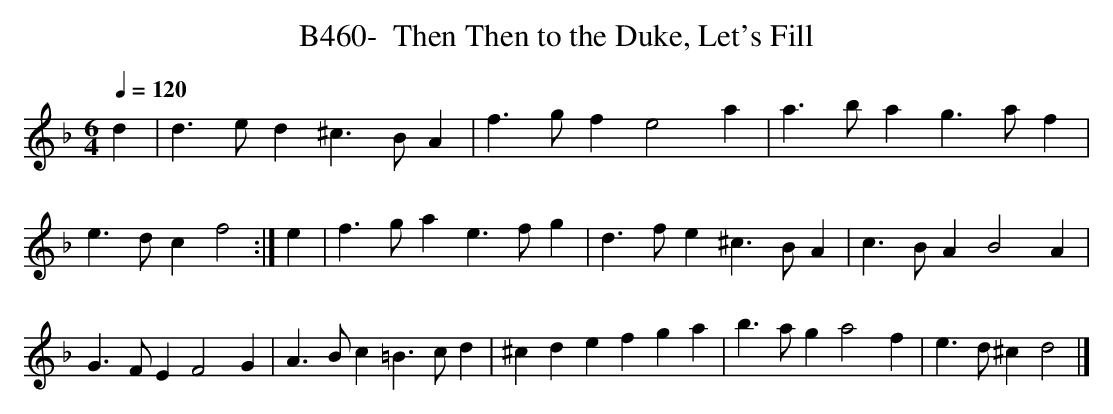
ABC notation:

X:1
T:B460-  Then Then to the Duke, Let's Fill
Q:1/4=120
L:1/4
M:6/4
K:Dm
d|d3/2e/d^c3/2B/A|f3/2g/fe2a|a3/2b/ag3/2a/f|e3/2d/cf2:|e|\
f3/2g/ae3/2f/g|d3/2f/e^c3/2B/A|c3/2B/AB2A|G3/2F/EF2G|\
A3/2B/c=B3/2c/d|^cdefga|b3/2a/ga2f|e3/2d/^cd2|]
